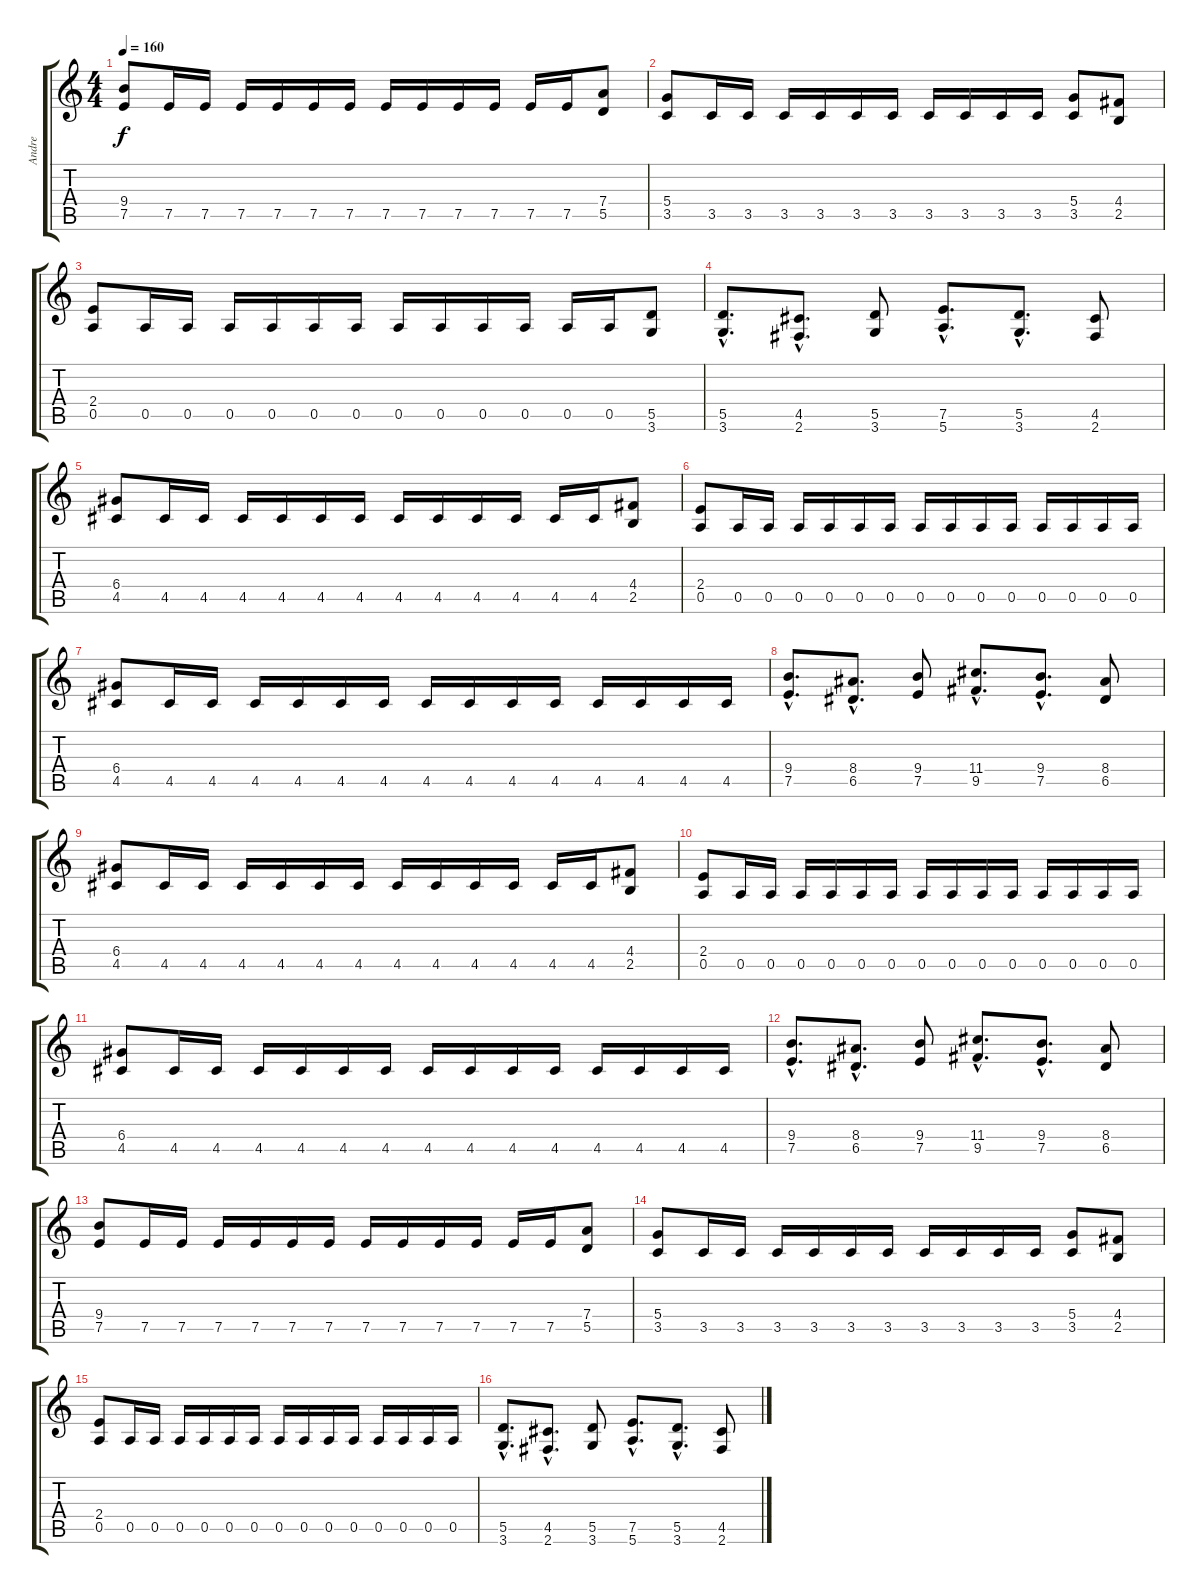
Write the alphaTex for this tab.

\track ("Andre" "Andre") {instrument overdrivenguitar}
\staff {score tabs}
\tuning (E4 B3 G3 D3 A2 E2) {hide}
\ts (4 4)
\tempo 160
\clef g2
\ks c
(9.4 7.5).8{dy f} 7.5.16 7.5.16 7.5.16 7.5.16 7.5.16 7.5.16 7.5.16 7.5.16 7.5.16 7.5.16 7.5.16 7.5.16 (7.4 5.5).8 |
(5.4 3.5).8 3.5.16 3.5.16 3.5.16 3.5.16 3.5.16 3.5.16 3.5.16 3.5.16 3.5.16 3.5.16 (5.4 3.5).8 (4.4 2.5).8 |
(2.4 0.5).8 0.5.16 0.5.16 0.5.16 0.5.16 0.5.16 0.5.16 0.5.16 0.5.16 0.5.16 0.5.16 0.5.16 0.5.16 (5.5 3.6).8 |
(5.5{hac} 3.6{hac}).8{d} (4.5{hac} 2.6{hac}).8{d} (5.5 3.6).8 (7.5{hac} 5.6{hac}).8{d} (5.5{hac} 3.6{hac}).8{d} (4.5 2.6).8 |
(6.4 4.5).8 4.5.16 4.5.16 4.5.16 4.5.16 4.5.16 4.5.16 4.5.16 4.5.16 4.5.16 4.5.16 4.5.16 4.5.16 (4.4 2.5).8 |
(2.4 0.5).8 0.5.16 0.5.16 0.5.16 0.5.16 0.5.16 0.5.16 0.5.16 0.5.16 0.5.16 0.5.16 0.5.16 0.5.16 0.5.16 0.5.16 |
(6.4 4.5).8 4.5.16 4.5.16 4.5.16 4.5.16 4.5.16 4.5.16 4.5.16 4.5.16 4.5.16 4.5.16 4.5.16 4.5.16 4.5.16 4.5.16 |
(9.4{hac} 7.5{hac}).8{d} (8.4{hac} 6.5{hac}).8{d} (9.4 7.5).8 (11.4{hac} 9.5{hac}).8{d} (9.4{hac} 7.5{hac}).8{d} (8.4 6.5).8 |
(6.4 4.5).8 4.5.16 4.5.16 4.5.16 4.5.16 4.5.16 4.5.16 4.5.16 4.5.16 4.5.16 4.5.16 4.5.16 4.5.16 (4.4 2.5).8 |
(2.4 0.5).8 0.5.16 0.5.16 0.5.16 0.5.16 0.5.16 0.5.16 0.5.16 0.5.16 0.5.16 0.5.16 0.5.16 0.5.16 0.5.16 0.5.16 |
(6.4 4.5).8 4.5.16 4.5.16 4.5.16 4.5.16 4.5.16 4.5.16 4.5.16 4.5.16 4.5.16 4.5.16 4.5.16 4.5.16 4.5.16 4.5.16 |
(9.4{hac} 7.5{hac}).8{d} (8.4{hac} 6.5{hac}).8{d} (9.4 7.5).8 (11.4{hac} 9.5{hac}).8{d} (9.4{hac} 7.5{hac}).8{d} (8.4 6.5).8 |
(9.4 7.5).8 7.5.16 7.5.16 7.5.16 7.5.16 7.5.16 7.5.16 7.5.16 7.5.16 7.5.16 7.5.16 7.5.16 7.5.16 (7.4 5.5).8 |
(5.4 3.5).8 3.5.16 3.5.16 3.5.16 3.5.16 3.5.16 3.5.16 3.5.16 3.5.16 3.5.16 3.5.16 (5.4 3.5).8 (4.4 2.5).8 |
(2.4 0.5).8 0.5.16 0.5.16 0.5.16 0.5.16 0.5.16 0.5.16 0.5.16 0.5.16 0.5.16 0.5.16 0.5.16 0.5.16 0.5.16 0.5.16 |
(5.5{hac} 3.6{hac}).8{d} (4.5{hac} 2.6{hac}).8{d} (5.5 3.6).8 (7.5{hac} 5.6{hac}).8{d} (5.5{hac} 3.6{hac}).8{d} (4.5 2.6).8
